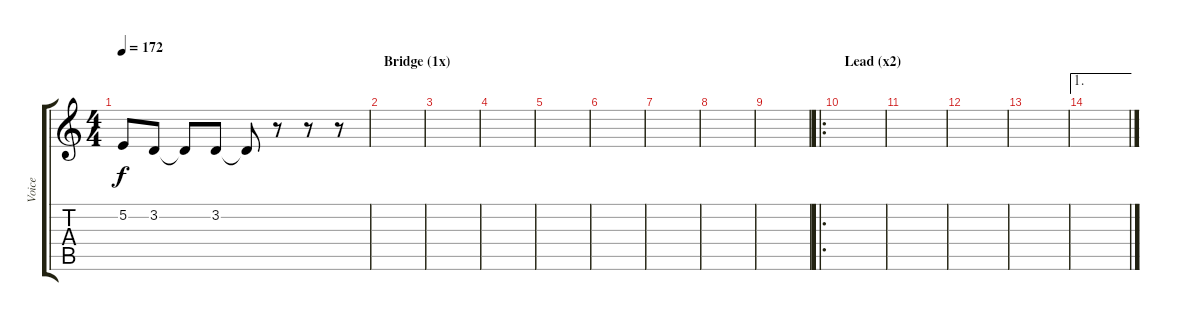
\track ("Voice" "Voice") {instrument clarinet}
\staff {score tabs}
\tuning (E4 B3 G3 D3 A2 E2) {hide}
\ts (4 4)
\tempo 172
\clef g2
\ks c
5.2.8{dy f} 3.2.8 3.2{t}.8 3.2.8 3.2{t}.8 r.8 r.8 r.8 |
\section ("" "Bridge (1x)")
|
|
|
|
|
|
|
|
\ro
\section ("" "Lead (x2)")
|
|
|
|
\ae 1
